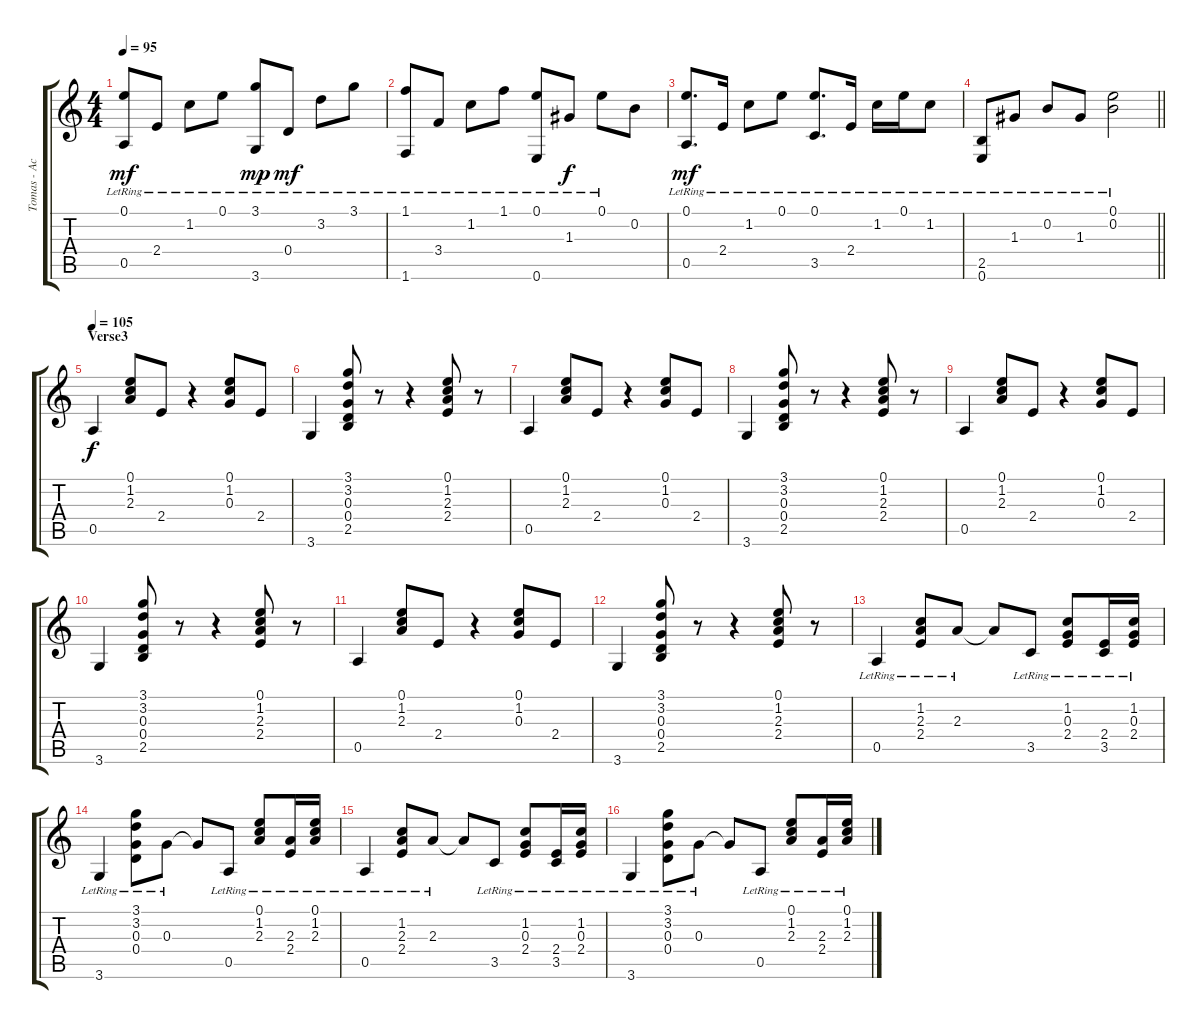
\track ("Tomas - Acoustic + Overdubs" "Tomas - Ac") {instrument acousticguitarsteel}
\staff {score tabs}
\tuning (E4 B3 G3 D3 A2 E2) {hide}
\ts (4 4)
\tempo 95
\clef g2
\ks c
(0.1{lr} 0.5{lr}).8{dy mf} 2.4{lr}.8 1.2{lr}.8 0.1{lr}.8 (3.1{lr} 3.6{lr}).8{dy mp} 0.4{lr}.8{dy mf} 3.2{lr}.8 3.1{lr}.8 |
(1.1{lr} 1.6{lr}).8 3.4{lr}.8 1.2{lr}.8 1.1{lr}.8 (0.1{lr} 0.6{lr}).8 1.3{lr}.8{dy f} 0.1{lr}.8 0.2.8 |
(0.1{lr} 0.5{lr}).8{d dy mf} 2.4{lr}.16 1.2{lr}.8 0.1{lr}.8 (0.1{lr} 3.5{lr}).8{d} 2.4{lr}.16 1.2{lr}.16 0.1{lr}.16 1.2{lr}.8 |
\barLineRight lightlight
(2.5{lr} 0.6{lr}).8 1.3{lr}.8 0.2{lr}.8 1.3{lr}.8 (0.1{lr} 0.2{lr}).2 |
\section ("" "Verse3")
\tempo 105
0.5.4{dy f volume 9} (0.1 1.2 2.3).8 2.4.8 r.4 (0.1 1.2 0.3).8 2.4.8 |
3.6.4 (3.1 3.2 0.3 0.4 2.5).8 r.8 r.4 (0.1 1.2 2.3 2.4).8 r.8 |
0.5.4 (0.1 1.2 2.3).8 2.4.8 r.4 (0.1 1.2 0.3).8 2.4.8 |
3.6.4 (3.1 3.2 0.3 0.4 2.5).8 r.8 r.4 (0.1 1.2 2.3 2.4).8 r.8 |
0.5.4 (0.1 1.2 2.3).8 2.4.8 r.4 (0.1 1.2 0.3).8 2.4.8 |
3.6.4 (3.1 3.2 0.3 0.4 2.5).8 r.8 r.4 (0.1 1.2 2.3 2.4).8 r.8 |
0.5.4 (0.1 1.2 2.3).8 2.4.8 r.4 (0.1 1.2 0.3).8 2.4.8 |
3.6.4 (3.1 3.2 0.3 0.4 2.5).8 r.8 r.4 (0.1 1.2 2.3 2.4).8 r.8 |
0.5{lr}.4 (1.2{lr} 2.3{lr} 2.4{lr}).8 2.3{lr}.8 2.3{t}.8 3.5{lr}.8 (1.2{lr} 0.3{lr} 2.4{lr}).8 (2.4{lr} 3.5{lr}).16 (1.2{lr} 0.3{lr} 2.4{lr}).16 |
3.6{lr}.4 (3.1{lr} 3.2{lr} 0.3{lr} 0.4{lr}).8 0.3{lr}.8 0.3{t}.8 0.5{lr}.8 (0.1{lr} 1.2{lr} 2.3{lr}).8 (2.3{lr} 2.4{lr}).16 (0.1{lr} 1.2{lr} 2.3{lr}).16 |
0.5{lr}.4 (1.2{lr} 2.3{lr} 2.4{lr}).8 2.3{lr}.8 2.3{t}.8 3.5{lr}.8 (1.2{lr} 0.3{lr} 2.4{lr}).8 (2.4{lr} 3.5{lr}).16 (1.2{lr} 0.3{lr} 2.4{lr}).16 |
3.6{lr}.4 (3.1{lr} 3.2{lr} 0.3{lr} 0.4{lr}).8 0.3{lr}.8 0.3{t}.8 0.5{lr}.8 (0.1{lr} 1.2{lr} 2.3{lr}).8 (2.3{lr} 2.4{lr}).16 (0.1{lr} 1.2{lr} 2.3{lr}).16
